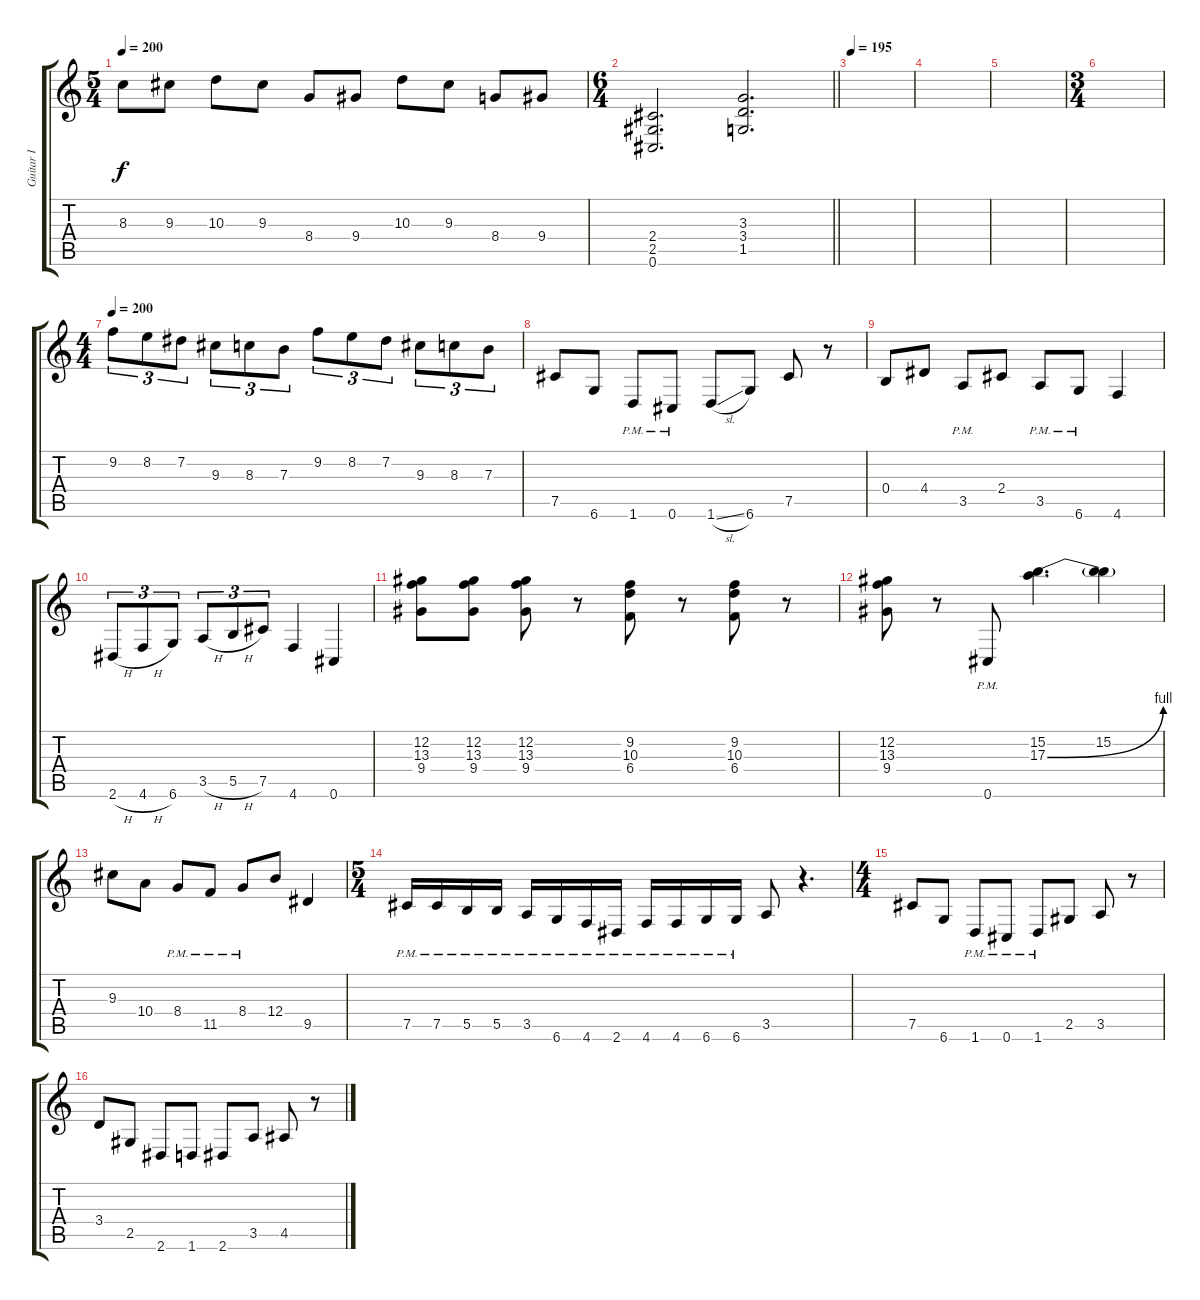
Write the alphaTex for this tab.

\track ("Guitar I" "Guitar I") {instrument distortionguitar}
\staff {score tabs}
\tuning (Db4 Ab3 E3 B2 Gb2 Db2) {hide}
\ts (5 4)
\tempo 200
\clef g2
\ks c
8.3.8{dy f} 9.3.8 10.3.8 9.3.8 8.4.8 9.4.8 10.3.8 9.3.8 8.4.8 9.4.8 |
\ts (6 4)
\barLineRight lightlight
(2.4 2.5 0.6).2{d} (3.3 3.4 1.5).2{d} |
\tempo 195
|
|
|
\ts (3 4)
|
\ts (4 4)
\tempo 200
9.2.8{tu (3 2)} 8.2.8{tu (3 2)} 7.2.8{tu (3 2)} 9.3.8{tu (3 2)} 8.3.8{tu (3 2)} 7.3.8{tu (3 2)} 9.2.8{tu (3 2)} 8.2.8{tu (3 2)} 7.2.8{tu (3 2)} 9.3.8{tu (3 2)} 8.3.8{tu (3 2)} 7.3.8{tu (3 2)} |
7.5.8 6.6.8 1.6{pm}.8 0.6{pm}.8 1.6{sl}.8 6.6.8 7.5.8 r.8 |
0.4.8 4.4.8 3.5{pm}.8 2.4.8 3.5{pm}.8 6.6{pm}.8 4.6.4 |
2.6{h}.8{tu (3 2)} 4.6{h}.8{tu (3 2)} 6.6.8{tu (3 2)} 3.5{h}.8{tu (3 2)} 5.5{h}.8{tu (3 2)} 7.5.8{tu (3 2)} 4.6.4 0.6.4 |
(12.2 13.3 9.4).8 (12.2 13.3 9.4).8 (12.2 13.3 9.4).8 r.8 (9.2 10.3 6.4).8 r.8 (9.2 10.3 6.4).8 r.8 |
(12.2 13.3 9.4).8 r.8 0.6{pm}.8 (15.2 17.3{be (bend 0 0 60 4)}).4{d} (15.2 17.3{t}).4 |
9.3.8 10.4.8 8.4{pm}.8 11.5{pm}.8 8.4{pm}.8 12.4.8 9.5.4 |
\ts (5 4)
7.5{pm}.16 7.5{pm}.16 5.5{pm}.16 5.5{pm}.16 3.5{pm}.16 6.6{pm}.16 4.6{pm}.16 2.6{pm}.16 4.6{pm}.16 4.6{pm}.16 6.6{pm}.16 6.6{pm}.16 3.5.8 r.4{d} |
\ts (4 4)
7.5.8 6.6.8 1.6{pm}.8 0.6{pm}.8 1.6{pm}.8 2.5.8 3.5.8 r.8 |
3.4.8 2.5.8 2.6.8 1.6.8 2.6.8 3.5.8 4.5.8 r.8
